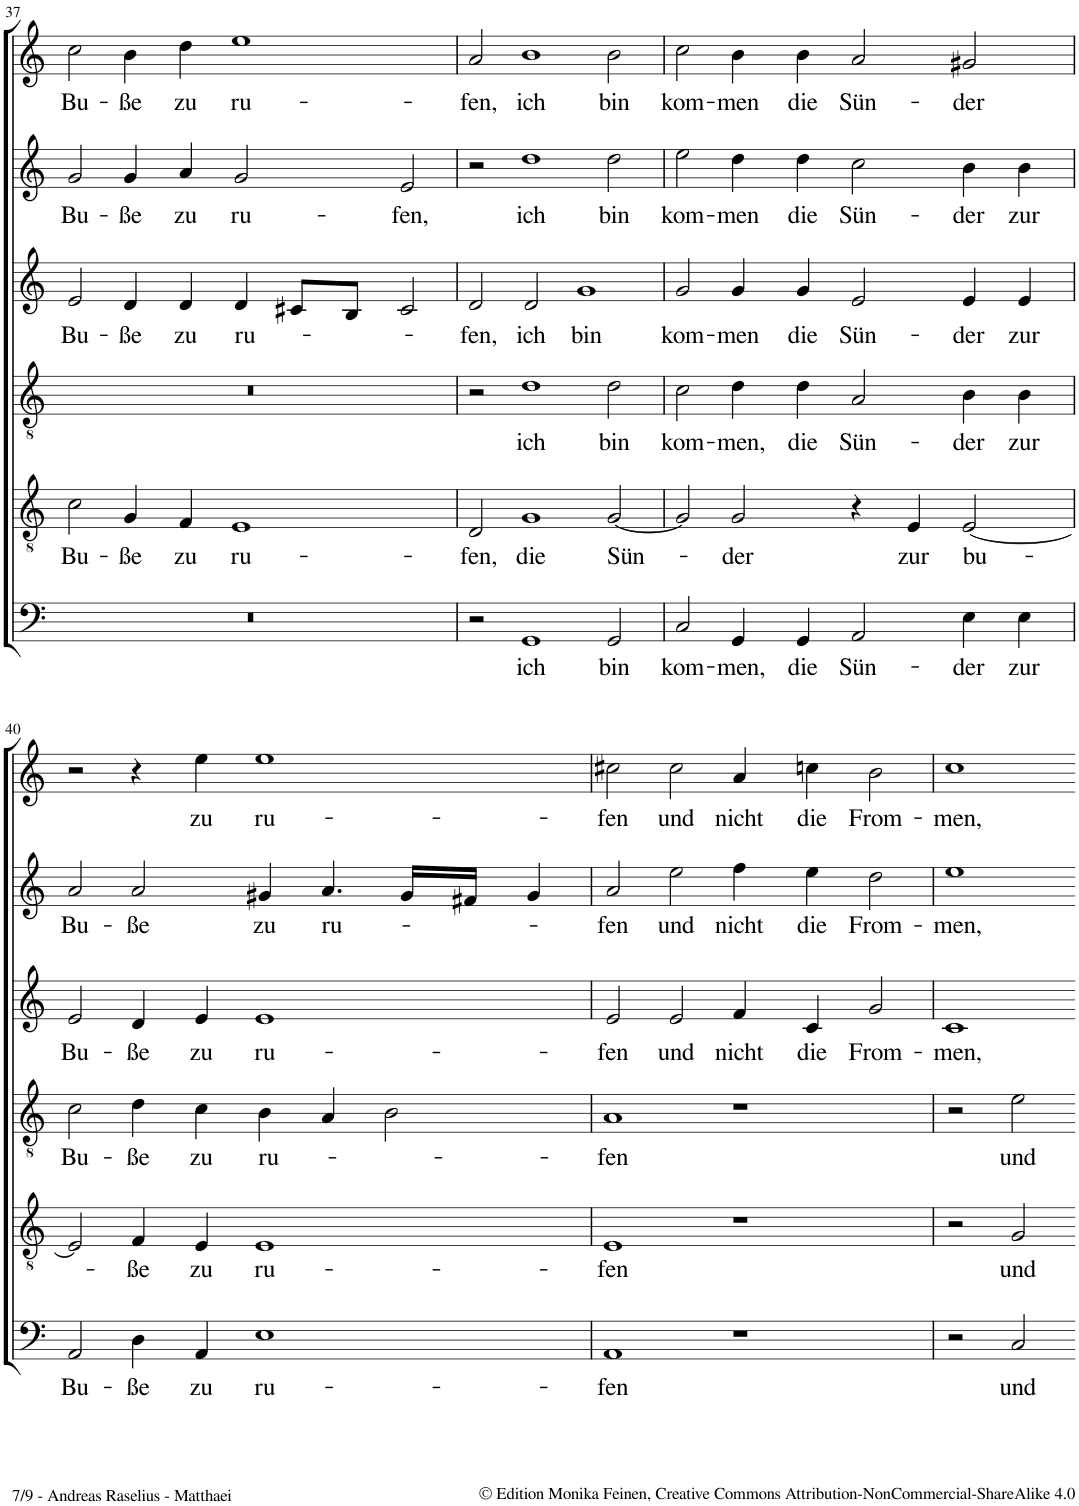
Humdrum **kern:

**kern	**text	**kern	**text	**kern	**text	**kern	**text	**kern	**text	**kern	**text
*part6	*part6	*part5	*part5	*part4	*part4	*part3	*part3	*part2	*part2	*part1	*part1
*staff6	*staff6	*staff5	*staff5	*staff4	*staff4	*staff3	*staff3	*staff2	*staff2	*staff1	*staff1
*I"Bassus	*	*I"Tenor	*	*I"Quintus	*	*I"Altus	*	*I"Sextus	*	*I"Cantus	*
!!LO:PB:g=z
*clefF4	*	*clefGv2	*	*clefGv2	*	*clefG2	*	*clefG2	*	*clefG2	*
*k[]	*	*k[]	*	*k[]	*	*k[]	*	*k[]	*	*k[]	*
*M4/2	*	*M4/2	*	*M4/2	*	*M4/2	*	*M4/2	*	*M4/2	*
*met(c|)	*	*met(c|)	*	*met(c|)	*	*met(c|)	*	*met(c|)	*	*met(c|)	*
=37	=37	=37	=37	=37	=37	=37	=37	=37	=37	=37	=37
!	!	!	!LO:LY:b	!	!	!	!LO:LY:b	!	!LO:LY:b	!	!LO:LY:b
0r	.	2c\	Bu-	0r	.	2e/	Bu-	2g/	Bu-	2cc\	Bu-
!	!	!	!LO:LY:b	!	!	!	!LO:LY:b	!	!LO:LY:b	!	!LO:LY:b
.	.	4G/	-ße	.	.	4d/	-ße	4g/	-ße	4b\	-ße
!	!	!	!LO:LY:b	!	!	!	!LO:LY:b	!	!LO:LY:b	!	!LO:LY:b
.	.	4F/	zu	.	.	4d/	zu	4a/	zu	4dd\	zu
!	!	!	!LO:LY:b	!	!	!	!LO:LY:b	!	!LO:LY:b	!	!LO:LY:b
.	.	1E	ru-	.	.	4d/	ru-	2g/	ru-	1ee	ru-
.	.	.	.	.	.	8c#X/L	.	.	.	.	.
.	.	.	.	.	.	8B/J	.	.	.	.	.
!	!	!	!	!	!	!	!	!	!LO:LY:b	!	!
.	.	.	.	.	.	2c#/	.	2e/	-fen,	.	.
=38	=38	=38	=38	=38	=38	=38	=38	=38	=38	=38	=38
!	!	!	!LO:LY:b	!	!	!	!LO:LY:b	!	!	!	!LO:LY:b
2r	.	2D/	-fen,	2r	.	2d/	-fen,	2r	.	2a/	-fen,
!	!LO:LY:b	!	!LO:LY:b	!	!LO:LY:b	!	!LO:LY:b	!	!LO:LY:b	!	!LO:LY:b
1GG	ich	1G	die	1d	ich	2d/	ich	1dd	ich	1b	ich
!	!	!	!	!	!	!	!LO:LY:b	!	!	!	!
.	.	.	.	.	.	1g	bin	.	.	.	.
!	!LO:LY:b	!	!LO:LY:b	!	!LO:LY:b	!	!	!	!LO:LY:b	!	!LO:LY:b
2GG/	bin	[2G/	Sün-	2d\	bin	.	.	2dd\	bin	2b\	bin
=39	=39	=39	=39	=39	=39	=39	=39	=39	=39	=39	=39
!	!LO:LY:b	!	!	!	!LO:LY:b	!	!LO:LY:b	!	!LO:LY:b	!	!LO:LY:b
2C/	kom-	2G/]	.	2c\	kom-	2g/	kom-	2ee\	kom-	2cc\	kom-
!	!LO:LY:b	!	!LO:LY:b	!	!LO:LY:b	!	!LO:LY:b	!	!LO:LY:b	!	!LO:LY:b
4GG/	-men,	2G/	-der	4d\	-men,	4g/	-men	4dd\	-men	4b\	-men
!	!LO:LY:b	!	!	!	!LO:LY:b	!	!LO:LY:b	!	!LO:LY:b	!	!LO:LY:b
4GG/	die	.	.	4d\	die	4g/	die	4dd\	die	4b\	die
!	!LO:LY:b	!	!	!	!LO:LY:b	!	!LO:LY:b	!	!LO:LY:b	!	!LO:LY:b
2AA/	Sün-	4r	.	2A/	Sün-	2e/	Sün-	2cc\	Sün-	2a/	Sün-
!	!	!	!LO:LY:b	!	!	!	!	!	!	!	!
.	.	4E/	zur	.	.	.	.	.	.	.	.
!	!LO:LY:b	!	!LO:LY:b	!	!LO:LY:b	!	!LO:LY:b	!	!LO:LY:b	!	!LO:LY:b
4E\	-der	[2E/	bu-	4B\	-der	4e/	-der	4b\	-der	2g#X/	-der
!	!LO:LY:b	!	!	!	!LO:LY:b	!	!LO:LY:b	!	!LO:LY:b	!	!
4E\	zur	.	.	4B\	zur	4e/	zur	4b\	zur	.	.
!!LO:LB:g=z
=40	=40	=40	=40	=40	=40	=40	=40	=40	=40	=40	=40
!	!LO:LY:b	!	!	!	!LO:LY:b	!	!LO:LY:b	!	!LO:LY:b	!	!
2AA/	Bu-	2E/]	.	2c\	Bu-	2e/	Bu-	2a/	Bu-	2r	.
!	!LO:LY:b	!	!LO:LY:b	!	!LO:LY:b	!	!LO:LY:b	!	!LO:LY:b	!	!
4D\	-ße	4F/	ße	4d\	-ße	4d/	-ße	2a/	-ße	4r	.
!	!LO:LY:b	!	!LO:LY:b	!	!LO:LY:b	!	!LO:LY:b	!	!	!	!LO:LY:b
4AA/	zu	4E/	zu	4c\	zu	4e/	zu	.	.	4ee\	zu
!	!LO:LY:b	!	!LO:LY:b	!	!LO:LY:b	!	!LO:LY:b	!	!LO:LY:b	!	!LO:LY:b
1E	ru-	1E	ru-	4B\	ru-	1e	ru-	4g#X/	zu	1ee	ru-
!	!	!	!	!	!	!	!	!	!LO:LY:b	!	!
.	.	.	.	4A/	.	.	.	4.a/	ru-	.	.
.	.	.	.	2B\	.	.	.	.	.	.	.
.	.	.	.	.	.	.	.	16g#/LL	.	.	.
.	.	.	.	.	.	.	.	16f#X/JJ	.	.	.
.	.	.	.	.	.	.	.	4g#/	.	.	.
=41	=41	=41	=41	=41	=41	=41	=41	=41	=41	=41	=41
!	!LO:LY:b	!	!LO:LY:b	!	!LO:LY:b	!	!LO:LY:b	!	!LO:LY:b	!	!LO:LY:b
1AA	-fen	1E	-fen	1A	-fen	2e/	-fen	2a/	-fen	2cc#X\	-fen
!	!	!	!	!	!	!	!LO:LY:b	!	!LO:LY:b	!	!LO:LY:b
.	.	.	.	.	.	2e/	und	2ee\	und	2cc#\	und
!	!	!	!	!	!	!	!LO:LY:b	!	!LO:LY:b	!	!LO:LY:b
1r	.	1r	.	1r	.	4f/	nicht	4ff\	nicht	4a/	nicht
!	!	!	!	!	!	!	!LO:LY:b	!	!LO:LY:b	!	!LO:LY:b
.	.	.	.	.	.	4c/	die	4ee\	die	4ccn\	die
!	!	!	!	!	!	!	!LO:LY:b	!	!LO:LY:b	!	!LO:LY:b
.	.	.	.	.	.	2g/	From-	2dd\	From-	2b\	From-
=42	=42	=42	=42	=42	=42	=42	=42	=42	=42	=42	=42
!	!	!	!	!	!	!	!LO:LY:b	!	!LO:LY:b	!	!LO:LY:b
2r	.	2r	.	2r	.	1c	-men,	1ee	-men,	1cc	-men,
!	!LO:LY:b	!	!LO:LY:b	!	!LO:LY:b	!	!	!	!	!	!
2C/	und	2G/	und	2e\	und	.	.	.	.	.	.
=-	=-	=-	=-	=-	=-	=-	=-	=-	=-	=-	=-
*-	*-	*-	*-	*-	*-	*-	*-	*-	*-	*-	*-
